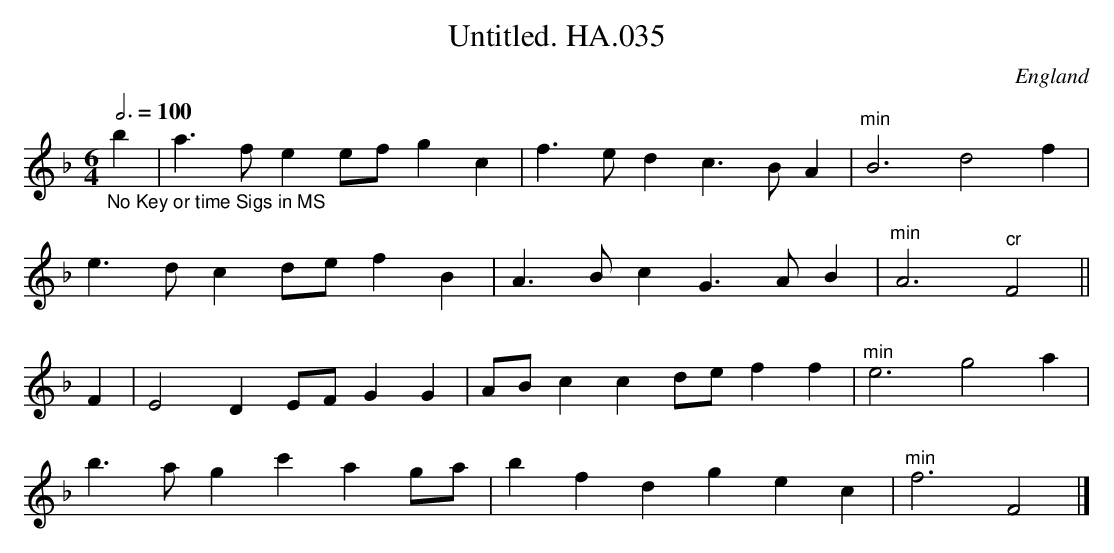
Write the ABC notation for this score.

X:1
T:Untitled. HA.035
M:6/4
L:1/4
Q:3/4=100
O:England
K:F major
"_No Key or time Sigs in MS"b|a>fe e/f/gc|f>ed c>BA|"^min"B3d2f|!
e>dc d/e/fB|A>Bc G>AB|"^min"A3"cr"F2||!
F|E2D E/F/ GG| A/B/ cc d/e/ ff| "^min"e3 g2a|!
b>ag c'ag/a/|bfd gec|"^min"f3F2|]
